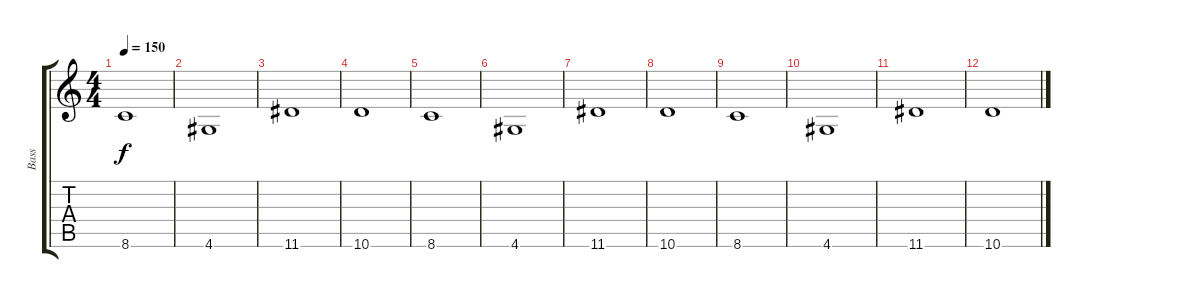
\track ("Bass" "Bass") {instrument acousticbass}
\staff {score tabs}
\tuning (E4 B3 G3 D3 A2 E2) {hide}
\ts (4 4)
\tempo 150
\clef g2
\ks c
8.6.1{dy f} |
4.6.1 |
11.6.1 |
10.6.1 |
8.6.1 |
4.6.1 |
11.6.1 |
10.6.1 |
8.6.1 |
4.6.1 |
11.6.1 |
10.6.1
